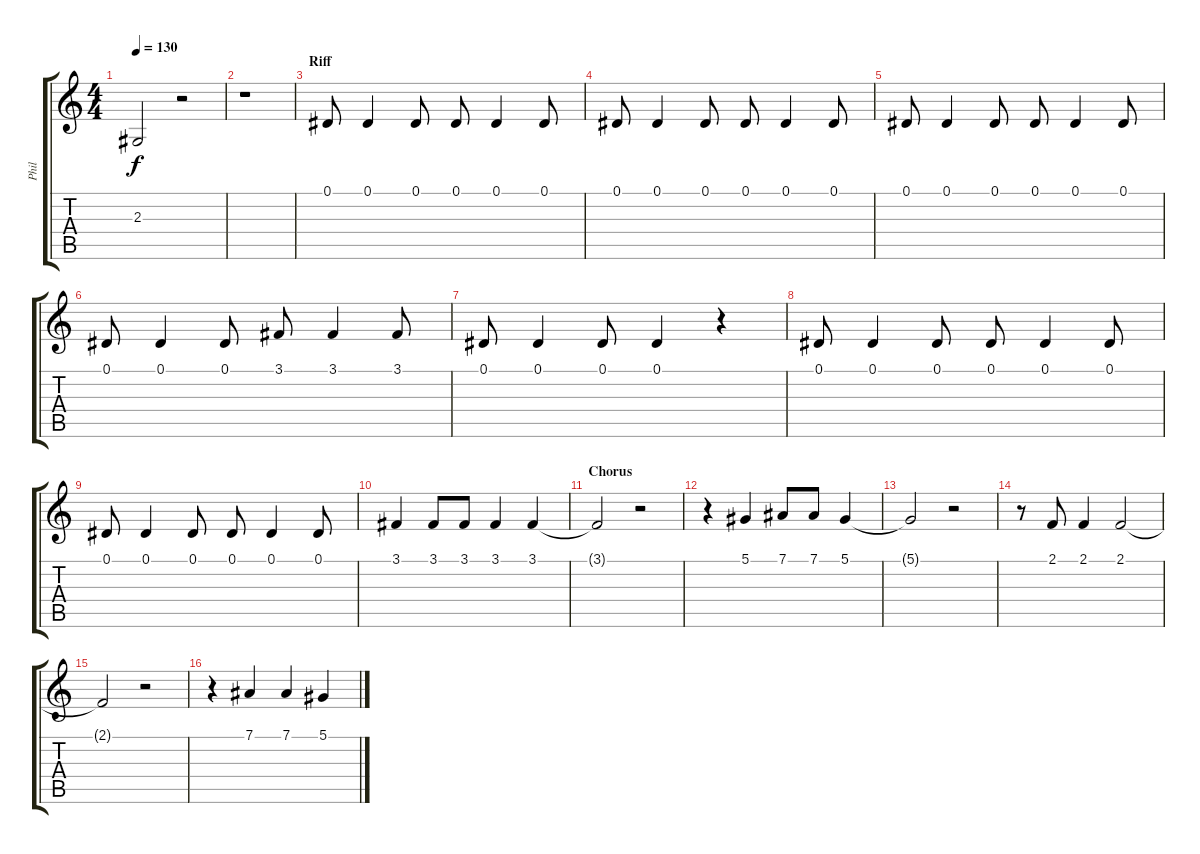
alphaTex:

\track ("Phil" "Phil") {instrument baritonesax}
\staff {score tabs}
\tuning (Eb4 Bb3 Gb3 Db3 Ab2 Eb2) {hide}
\ts (4 4)
\tempo 130
\clef g2
\ks c
2.3{t}.2{dy f} r.2 |
r.1 |
\section ("" "Riff")
0.1.8 0.1.4 0.1.8 0.1.8 0.1.4 0.1.8 |
0.1.8 0.1.4 0.1.8 0.1.8 0.1.4 0.1.8 |
0.1.8 0.1.4 0.1.8 0.1.8 0.1.4 0.1.8 |
0.1.8 0.1.4 0.1.8 3.1.8 3.1.4 3.1.8 |
0.1.8 0.1.4 0.1.8 0.1.4 r.4 |
0.1.8 0.1.4 0.1.8 0.1.8 0.1.4 0.1.8 |
0.1.8 0.1.4 0.1.8 0.1.8 0.1.4 0.1.8 |
3.1.4 3.1.8 3.1.8 3.1.4 3.1.4 |
\section ("" "Chorus")
3.1{t}.2 r.2 |
r.4 5.1.4 7.1.8 7.1.8 5.1.4 |
5.1{t}.2 r.2 |
r.8 2.1.8 2.1.4 2.1.2 |
2.1{t}.2 r.2 |
r.4 7.1.4 7.1.4 5.1.4
